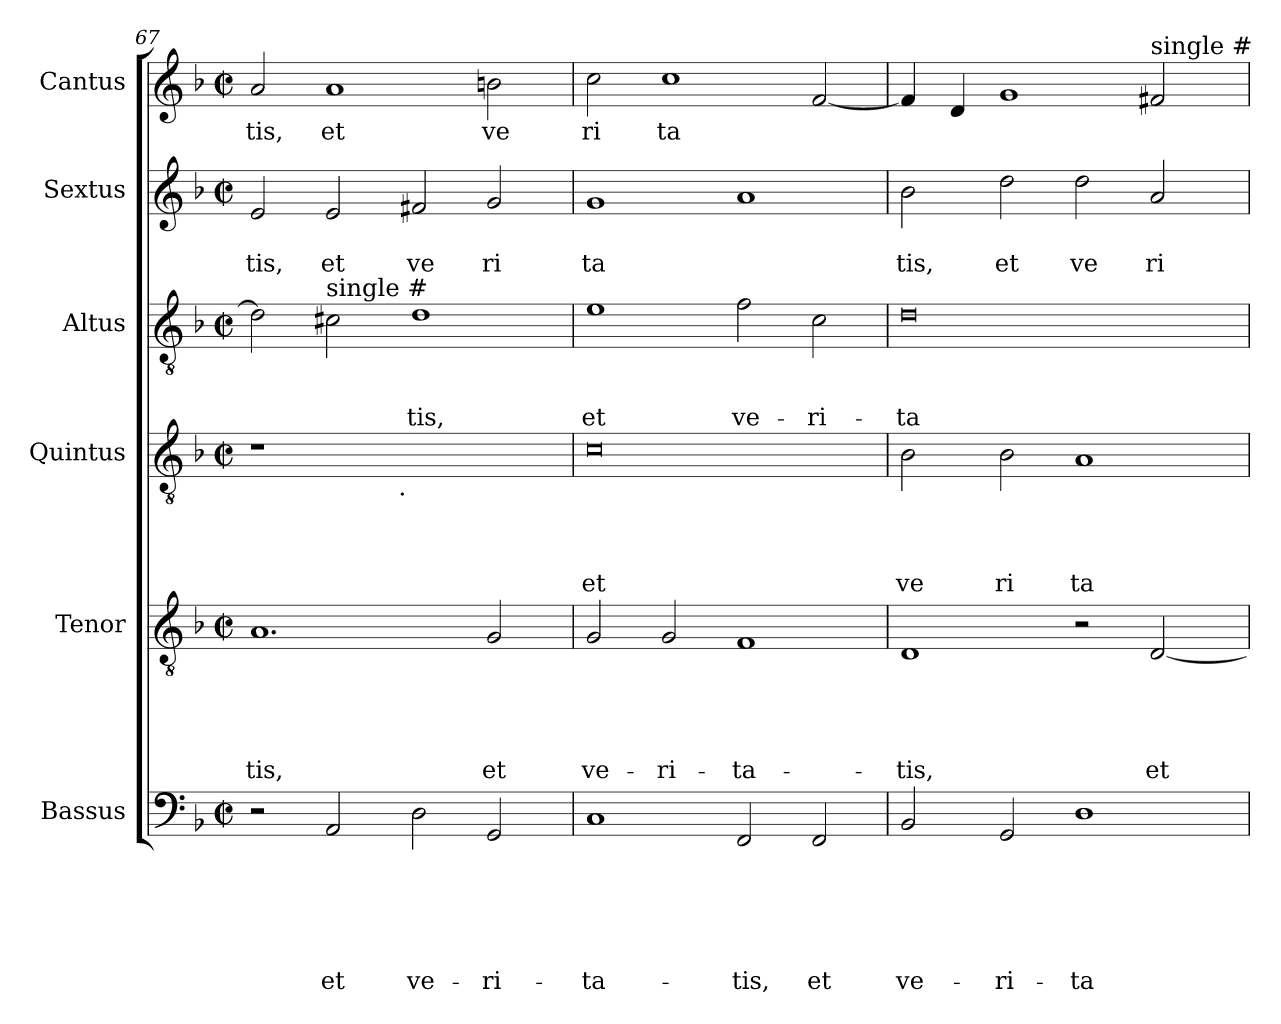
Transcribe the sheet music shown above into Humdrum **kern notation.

**kern	**text	**text	**text	**text	**text	**text	**kern	**text	**text	**text	**text	**text	**kern	**text	**text	**text	**text	**kern	**text	**text	**text	**kern	**text	**text	**kern	**text
*part6	*part6	*part6	*part6	*part6	*part6	*part6	*part5	*part5	*part5	*part5	*part5	*part5	*part4	*part4	*part4	*part4	*part4	*part3	*part3	*part3	*part3	*part2	*part2	*part2	*part1	*part1
*staff6	*staff6	*staff6	*staff6	*staff6	*staff6	*staff6	*staff5	*staff5	*staff5	*staff5	*staff5	*staff5	*staff4	*staff4	*staff4	*staff4	*staff4	*staff3	*staff3	*staff3	*staff3	*staff2	*staff2	*staff2	*staff1	*staff1
*I"Bassus	*	*	*	*	*	*	*I"Tenor	*	*	*	*	*	*I"Quintus	*	*	*	*	*I"Altus	*	*	*	*I"Sextus	*	*	*I"Cantus	*
*clefF4	*	*	*	*	*	*	*clefGv2	*	*	*	*	*	*clefGv2	*	*	*	*	*clefGv2	*	*	*	*clefG2	*	*	*clefG2	*
*k[b-]	*	*	*	*	*	*	*k[b-]	*	*	*	*	*	*k[b-]	*	*	*	*	*k[b-]	*	*	*	*k[b-]	*	*	*k[b-]	*
*F:	*	*	*	*	*	*	*F:	*	*	*	*	*	*F:	*	*	*	*	*F:	*	*	*	*F:	*	*	*F:	*
*M2/2	*	*	*	*	*	*	*M2/2	*	*	*	*	*	*M2/2	*	*	*	*	*M2/2	*	*	*	*M2/2	*	*	*M2/2	*
*met(c|)	*	*	*	*	*	*	*met(c|)	*	*	*	*	*	*met(c|)	*	*	*	*	*met(c|)	*	*	*	*met(c|)	*	*	*met(c|)	*
=67	=67	=67	=67	=67	=67	=67	=67	=67	=67	=67	=67	=67	=67	=67	=67	=67	=67	=67	=67	=67	=67	=67	=67	=67	=67	=67
!	!	!	!	!	!	!	!	!	!	!	!	!LO:LY:b	!	!	!	!	!	!	!	!	!	!	!	!LO:LY:b	!	!LO:LY:b
*	*	*	*	*	*	*	*	*	*	*	*	*	*^	*	*	*	*	*	*	*	*	*	*	*	*	*
2r	.	.	.	.	.	.	1.A	.	.	.	.	-tis,	1r	2ryy	.	.	.	.	2d\]	.	.	.	2e/	.	tis,	2a/	tis,
!	!	!	!	!	!	!	!	!	!	!	!	!	!	!	!	!	!	!	!LO:TX:a:t=single #	!	!	!	!	!	!	!	!
!	!	!	!	!	!	!LO:LY:b	!	!	!	!	!	!	!	!	!	!	!	!	!	!	!	!	!	!	!LO:LY:b	!	!LO:LY:b
2AA/	.	.	.	.	.	et	.	.	.	.	.	.	.	4...ryy	.	.	.	.	2c#\	.	.	.	2e/	.	et	1a	et
!	!	!	!	!	!	!	!	!	!	!	!	!	!	!LO:TX:b:t=.	!	!	!	!	!	!	!	!	!	!	!	!	!
.	.	.	.	.	.	.	.	.	.	.	.	.	.	1ryy	.	.	.	.	.	.	.	.	.	.	.	.	.
!	!	!	!	!	!	!LO:LY:b	!	!	!	!	!	!	!	!	!	!	!	!	!	!	!	!LO:LY:b	!	!	!LO:LY:b	!	!
2D\	.	.	.	.	.	ve-	.	.	.	.	.	.	1ryy	.	.	.	.	.	1d	.	.	-tis,	2f#X/	.	ve	.	.
!	!	!	!	!	!	!LO:LY:b	!	!	!	!	!	!LO:LY:b	!	!	!	!	!	!	!	!	!	!	!	!	!LO:LY:b	!	!LO:LY:b
2GG/	.	.	.	.	.	-ri-	2G/	.	.	.	.	et	.	.	.	.	.	.	.	.	.	.	2g/	.	ri	2bn\	ve
.	.	.	.	.	.	.	.	.	.	.	.	.	.	32ryy	.	.	.	.	.	.	.	.	.	.	.	.	.
=68	=68	=68	=68	=68	=68	=68	=68	=68	=68	=68	=68	=68	=68	=68	=68	=68	=68	=68	=68	=68	=68	=68	=68	=68	=68	=68	=68
!	!	!	!	!	!	!LO:LY:b	!	!	!	!	!	!LO:LY:b	!	!	!	!	!	!LO:LY:b	!	!	!	!LO:LY:b	!	!	!LO:LY:b	!	!LO:LY:b
*	*	*	*	*	*	*	*	*	*	*	*	*	*v	*v	*	*	*	*	*	*	*	*	*	*	*	*	*
1C	.	.	.	.	.	-ta-	2G/	.	.	.	.	ve-	0c	.	.	.	et	1e	.	.	et	1g	.	ta	2cc\	ri
!	!	!	!	!	!	!	!	!	!	!	!	!LO:LY:b	!	!	!	!	!	!	!	!	!	!	!	!	!	!LO:LY:b
.	.	.	.	.	.	.	2G/	.	.	.	.	-ri-	.	.	.	.	.	.	.	.	.	.	.	.	1cc	ta
!	!	!	!	!	!	!LO:LY:b	!	!	!	!	!	!LO:LY:b	!	!	!	!	!	!	!	!	!LO:LY:b	!	!	!	!	!
2FF/	.	.	.	.	.	-tis,	1F	.	.	.	.	-ta-	.	.	.	.	.	2f\	.	.	ve-	1a	.	.	.	.
!	!	!	!	!	!	!LO:LY:b	!	!	!	!	!	!	!	!	!	!	!	!	!	!	!LO:LY:b	!	!	!	!	!
2FF/	.	.	.	.	.	et	.	.	.	.	.	.	.	.	.	.	.	2c\	.	.	-ri-	.	.	.	[<2f/	.
=69	=69	=69	=69	=69	=69	=69	=69	=69	=69	=69	=69	=69	=69	=69	=69	=69	=69	=69	=69	=69	=69	=69	=69	=69	=69	=69
!	!	!	!	!	!	!LO:LY:b	!	!	!	!	!	!LO:LY:b	!	!	!	!	!LO:LY:b	!	!	!	!LO:LY:b	!	!	!LO:LY:b	!	!
2BB-/	.	.	.	.	.	ve-	1D	.	.	.	.	-tis,	2B-\	.	.	.	ve	0d	.	.	-ta-	2b-\	.	tis,	4f/]	.
.	.	.	.	.	.	.	.	.	.	.	.	.	.	.	.	.	.	.	.	.	.	.	.	.	4d/	.
!	!	!	!	!	!	!LO:LY:b	!	!	!	!	!	!	!	!	!	!	!LO:LY:b	!	!	!	!	!	!	!LO:LY:b	!	!
2GG/	.	.	.	.	.	-ri-	.	.	.	.	.	.	2B-\	.	.	.	ri	.	.	.	.	2dd\	.	et	1g	.
!	!	!	!	!	!	!LO:LY:b	!	!	!	!	!	!	!	!	!	!	!LO:LY:b	!	!	!	!	!	!	!LO:LY:b	!	!
1D	.	.	.	.	.	-ta-	2r	.	.	.	.	.	1A	.	.	.	ta	.	.	.	.	2dd\	.	ve	.	.
!	!	!	!	!	!	!	!	!	!	!	!	!	!	!	!	!	!	!	!	!	!	!	!	!	!LO:TX:a:t=single #	!
!	!	!	!	!	!	!	!	!	!	!	!	!LO:LY:b	!	!	!	!	!	!	!	!	!	!	!	!LO:LY:b	!	!
.	.	.	.	.	.	.	[<2D/	.	.	.	.	et	.	.	.	.	.	.	.	.	.	2a/	.	ri	2f#/	.
=	=	=	=	=	=	=	=	=	=	=	=	=	=	=	=	=	=	=	=	=	=	=	=	=	=	=
*-	*-	*-	*-	*-	*-	*-	*-	*-	*-	*-	*-	*-	*-	*-	*-	*-	*-	*-	*-	*-	*-	*-	*-	*-	*-	*-
